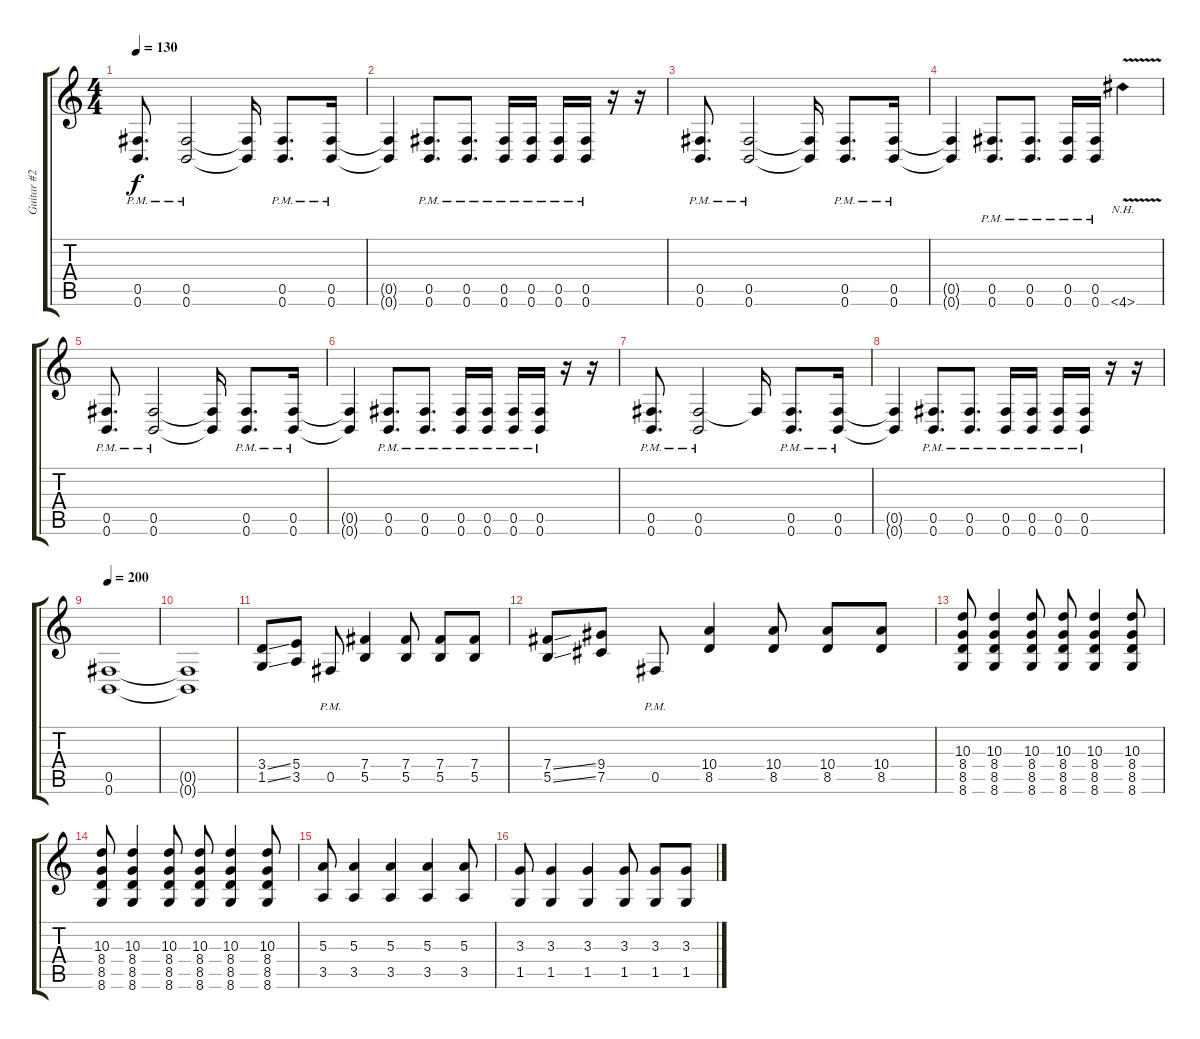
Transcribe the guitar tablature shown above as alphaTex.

\track ("Guitar #2 [Aaron Brooks]" "Guitar #2 ") {instrument distortionguitar}
\staff {score tabs}
\tuning (Db4 Ab3 E3 B2 Gb2 B1) {hide}
\ts (4 4)
\tempo 130
\clef g2
\ks c
(0.5{pm} 0.6{pm}).8{d dy f} (0.5{pm} 0.6{pm}).2 (0.5{t} 0.6{t}).16 (0.5{pm} 0.6{pm}).8{d} (0.5{pm} 0.6{pm}).16 |
(0.5{t} 0.6{t}).4 (0.5{pm} 0.6{pm}).8{d} (0.5{pm} 0.6{pm}).8{d} (0.5{pm} 0.6{pm}).16 (0.5{pm} 0.6{pm}).16 (0.5{pm} 0.6{pm}).16 (0.5{pm} 0.6{pm}).16 r.16 r.16 |
(0.5{pm} 0.6{pm}).8{d} (0.5{pm} 0.6{pm}).2 (0.5{t} 0.6{t}).16 (0.5{pm} 0.6{pm}).8{d} (0.5{pm} 0.6{pm}).16 |
(0.5{t} 0.6{t}).4 (0.5{pm} 0.6{pm}).8{d} (0.5{pm} 0.6{pm}).8{d} (0.5{pm} 0.6{pm}).16 (0.5{pm} 0.6{pm}).16 4.6{nh v}.4 |
(0.5{pm} 0.6{pm}).8{d} (0.5{pm} 0.6{pm}).2 (0.5{t} 0.6{t}).16 (0.5{pm} 0.6{pm}).8{d} (0.5{pm} 0.6{pm}).16 |
(0.5{t} 0.6{t}).4 (0.5{pm} 0.6{pm}).8{d} (0.5{pm} 0.6{pm}).8{d} (0.5{pm} 0.6{pm}).16 (0.5{pm} 0.6{pm}).16 (0.5{pm} 0.6{pm}).16 (0.5{pm} 0.6{pm}).16 r.16 r.16 |
(0.5{pm} 0.6{pm}).8{d} (0.5{pm} 0.6{pm}).2 0.5{t}.16 (0.5{pm} 0.6{pm}).8{d} (0.5{pm} 0.6{pm}).16 |
(0.5{t} 0.6{t}).4 (0.5{pm} 0.6{pm}).8{d} (0.5{pm} 0.6{pm}).8{d} (0.5{pm} 0.6{pm}).16 (0.5{pm} 0.6{pm}).16 (0.5{pm} 0.6{pm}).16 (0.5{pm} 0.6{pm}).16 r.16 r.16 |
\tempo 200
(0.5 0.6).1 |
(0.5{t} 0.6{t}).1 |
(3.4{ss} 1.5{ss}).8 (5.4 3.5).8 0.5{pm}.8 (7.4 5.5).4 (7.4 5.5).8 (7.4 5.5).8 (7.4 5.5).8 |
(7.4{ss} 5.5{ss}).8 (9.4 7.5).8 0.5{pm}.8 (10.4 8.5).4 (10.4 8.5).8 (10.4 8.5).8 (10.4 8.5).8 |
(10.3 8.4 8.5 8.6).8 (10.3 8.4 8.5 8.6).4 (10.3 8.4 8.5 8.6).8 (10.3 8.4 8.5 8.6).8 (10.3 8.4 8.5 8.6).4 (10.3 8.4 8.5 8.6).8 |
(10.3 8.4 8.5 8.6).8 (10.3 8.4 8.5 8.6).4 (10.3 8.4 8.5 8.6).8 (10.3 8.4 8.5 8.6).8 (10.3 8.4 8.5 8.6).4 (10.3 8.4 8.5 8.6).8 |
(5.3 3.5).8 (5.3 3.5).4 (5.3 3.5).4 (5.3 3.5).4 (5.3 3.5).8 |
(3.3 1.5).8 (3.3 1.5).4 (3.3 1.5).4 (3.3 1.5).8 (3.3 1.5).8 (3.3 1.5).8
